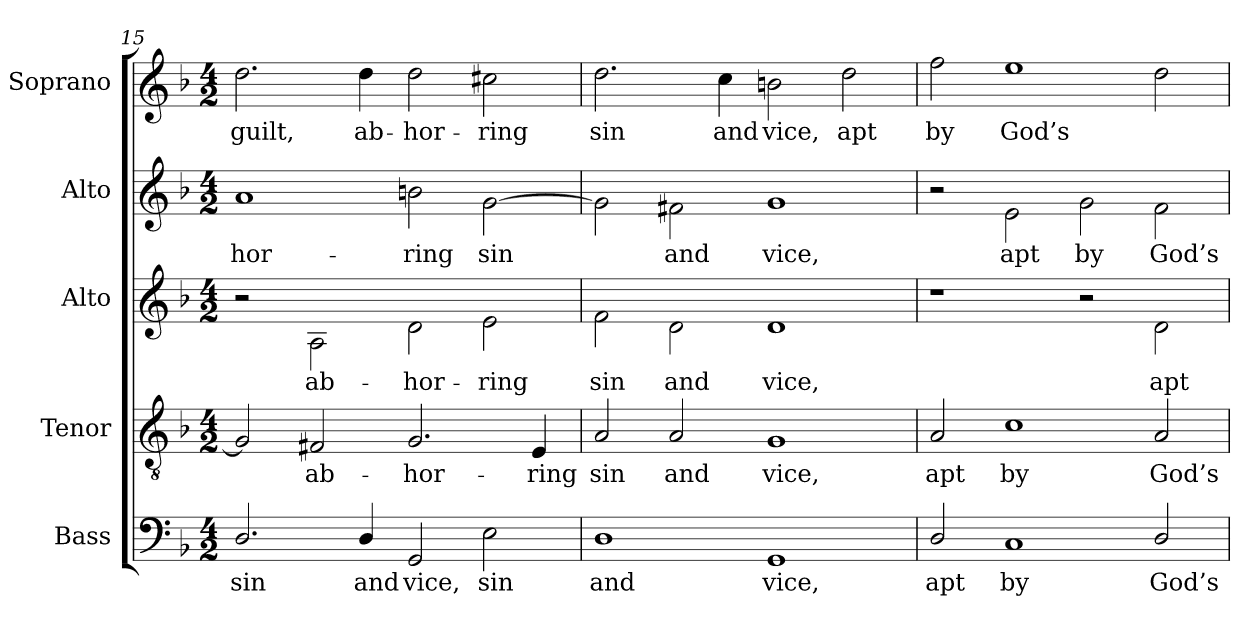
**kern	**text	**kern	**text	**kern	**text	**kern	**text	**kern	**text
*part5	*part5	*part4	*part4	*part3	*part3	*part2	*part2	*part1	*part1
*staff5	*staff5	*staff4	*staff4	*staff3	*staff3	*staff2	*staff2	*staff1	*staff1
*I"Bass	*	*I"Tenor	*	*I"Alto	*	*I"Alto	*	*I"Soprano	*
*I'B.	*	*I'T.	*	*	*	*	*	*I'S.	*
!!LO:PB:g=z
*clefF4	*	*clefGv2	*	*clefG2	*	*clefG2	*	*clefG2	*
*	*	*ITrd7c12	*	*	*	*	*	*	*
*k[b-]	*	*k[b-]	*	*k[b-]	*	*k[b-]	*	*k[b-]	*
*F:	*	*F:	*	*F:	*	*F:	*	*F:	*
*M4/2	*	*M4/2	*	*M4/2	*	*M4/2	*	*M4/2	*
=15	=15	=15	=15	=15	=15	=15	=15	=15	=15
!	!LO:LY:b:color=#000000	!	!	!	!	!	!	!	!
!	!	!	!	!	!	!	!LO:LY:b:color=#000000	!	!
!	!	!	!	!	!	!	!	!	!LO:LY:b:color=#000000
2.Di/	sin	2GGi/]	.	2r	.	1ai	-hor-	2.ddi\	guilt,
!	!	!	!LO:LY:b:color=#000000	!	!	!	!	!	!
!	!	!	!	!	!LO:LY:b:color=#000000	!	!	!	!
.	.	2FF#Xi/	ab-	2Ai\	ab-	.	.	.	.
!	!LO:LY:b:color=#000000	!	!	!	!	!	!	!	!
!	!	!	!	!	!	!	!	!	!LO:LY:b:color=#000000
4Di/	and	.	.	.	.	.	.	4ddi\	ab-
!	!LO:LY:b:color=#000000	!	!	!	!	!	!	!	!
!	!	!	!LO:LY:b:color=#000000	!	!	!	!	!	!
!	!	!	!	!	!LO:LY:b:color=#000000	!	!	!	!
!	!	!	!	!	!	!	!LO:LY:b:color=#000000	!	!
!	!	!	!	!	!	!	!	!	!LO:LY:b:color=#000000
2GGi/	vice,	2.GGi/	-hor-	2di\	-hor-	2bni\	-ring	2ddi\	-hor-
!	!LO:LY:b:color=#000000	!	!	!	!	!	!	!	!
!	!	!	!	!	!LO:LY:b:color=#000000	!	!	!	!
!	!	!	!	!	!	!	!LO:LY:b:color=#000000	!	!
!	!	!	!	!	!	!	!	!	!LO:LY:b:color=#000000
2Ei\	sin	.	.	2ei\	-ring	[2gi\	sin	2cc#Xi\	-ring
!	!	!	!LO:LY:b:color=#000000	!	!	!	!	!	!
.	.	4EEi/	-ring	.	.	.	.	.	.
=16	=16	=16	=16	=16	=16	=16	=16	=16	=16
!	!LO:LY:b:color=#000000	!	!	!	!	!	!	!	!
!	!	!	!LO:LY:b:color=#000000	!	!	!	!	!	!
!	!	!	!	!	!LO:LY:b:color=#000000	!	!	!	!
!	!	!	!	!	!	!	!	!	!LO:LY:b:color=#000000
1Di	and	2AAi/	sin	2fi\	sin	2gi\]	.	2.ddi\	sin
!	!	!	!LO:LY:b:color=#000000	!	!	!	!	!	!
!	!	!	!	!	!LO:LY:b:color=#000000	!	!	!	!
!	!	!	!	!	!	!	!LO:LY:b:color=#000000	!	!
.	.	2AAi/	and	2di\	and	2f#Xi\	and	.	.
!	!	!	!	!	!	!	!	!	!LO:LY:b:color=#000000
.	.	.	.	.	.	.	.	4cci\	and
!	!LO:LY:b:color=#000000	!	!	!	!	!	!	!	!
!	!	!	!LO:LY:b:color=#000000	!	!	!	!	!	!
!	!	!	!	!	!LO:LY:b:color=#000000	!	!	!	!
!	!	!	!	!	!	!	!LO:LY:b:color=#000000	!	!
!	!	!	!	!	!	!	!	!	!LO:LY:b:color=#000000
1GGi	vice,	1GGi	vice,	1di	vice,	1gi	vice,	2bni\	vice,
!	!	!	!	!	!	!	!	!	!LO:LY:b:color=#000000
.	.	.	.	.	.	.	.	2ddi\	apt
=17	=17	=17	=17	=17	=17	=17	=17	=17	=17
!	!LO:LY:b:color=#000000	!	!	!	!	!	!	!	!
!	!	!	!LO:LY:b:color=#000000	!	!	!	!	!	!
!	!	!	!	!	!	!	!	!	!LO:LY:b:color=#000000
2Di/	apt	2AAi/	apt	1r	.	2r	.	2ffi\	by
!	!LO:LY:b:color=#000000	!	!	!	!	!	!	!	!
!	!	!	!LO:LY:b:color=#000000	!	!	!	!	!	!
!	!	!	!	!	!	!	!LO:LY:b:color=#000000	!	!
!	!	!	!	!	!	!	!	!	!LO:LY:b:color=#000000
1Ci	by	1Ci	by	.	.	2ei\	apt	1eei	God’s
!	!	!	!	!	!	!	!LO:LY:b:color=#000000	!	!
.	.	.	.	2r	.	2gi\	by	.	.
!	!LO:LY:b:color=#000000	!	!	!	!	!	!	!	!
!	!	!	!LO:LY:b:color=#000000	!	!	!	!	!	!
!	!	!	!	!	!LO:LY:b:color=#000000	!	!	!	!
!	!	!	!	!	!	!	!LO:LY:b:color=#000000	!	!
2Di/	God’s	2AAi/	God’s	2di\	apt	2fi\	God’s	2ddi\	.
=	=	=	=	=	=	=	=	=	=
*-	*-	*-	*-	*-	*-	*-	*-	*-	*-
